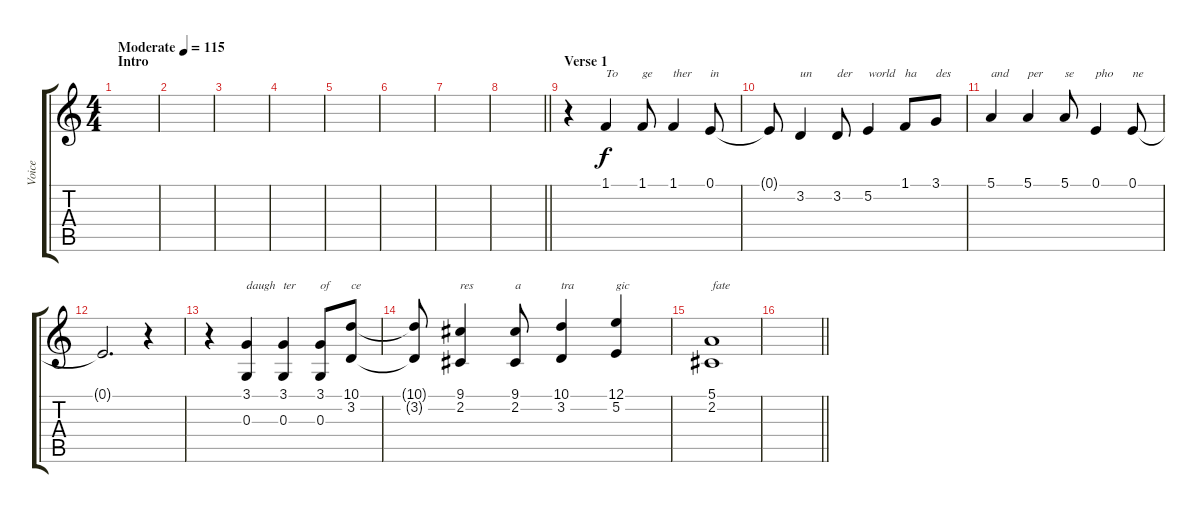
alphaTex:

\track ("Voice" "Voice") {instrument choiraahs}
\staff {score tabs}
\tuning (E4 B3 G3 D3 A2 E2) {hide}
\ts (4 4)
\section ("" "Intro")
\tempo (115 "Moderate")
\clef g2
\ks c
|
|
|
|
|
|
|
\barLineRight lightlight
|
\section ("" "Verse 1")
r.4 1.1.4{txt "To"} 1.1.8{txt "ge"} 1.1.4{txt "ther"} 0.1.8{txt "in"} |
0.1{t}.8 3.2.4{txt "un"} 3.2.8{txt "der"} 5.2.4{txt "world"} 1.1.8{txt "ha"} 3.1.8{txt "des"} |
5.1.4{txt "and"} 5.1.4{txt "per"} 5.1.8{txt "se"} 0.1.4{txt "pho"} 0.1.8{txt "ne"} |
0.1{t}.2{d} r.4 |
r.4 (3.1 0.3).4{txt "daugh"} (3.1 0.3).4{txt "ter"} (3.1 0.3).8{txt "of"} (10.1 3.2).8{txt "ce"} |
(10.1{t} 3.2{t}).8 (9.1 2.2).4{txt "res"} (9.1 2.2).8{txt "a"} (10.1 3.2).4{txt "tra"} (12.1 5.2).4{txt "gic"} |
(5.1 2.2).1{txt "fate"} |
\barLineRight lightlight
